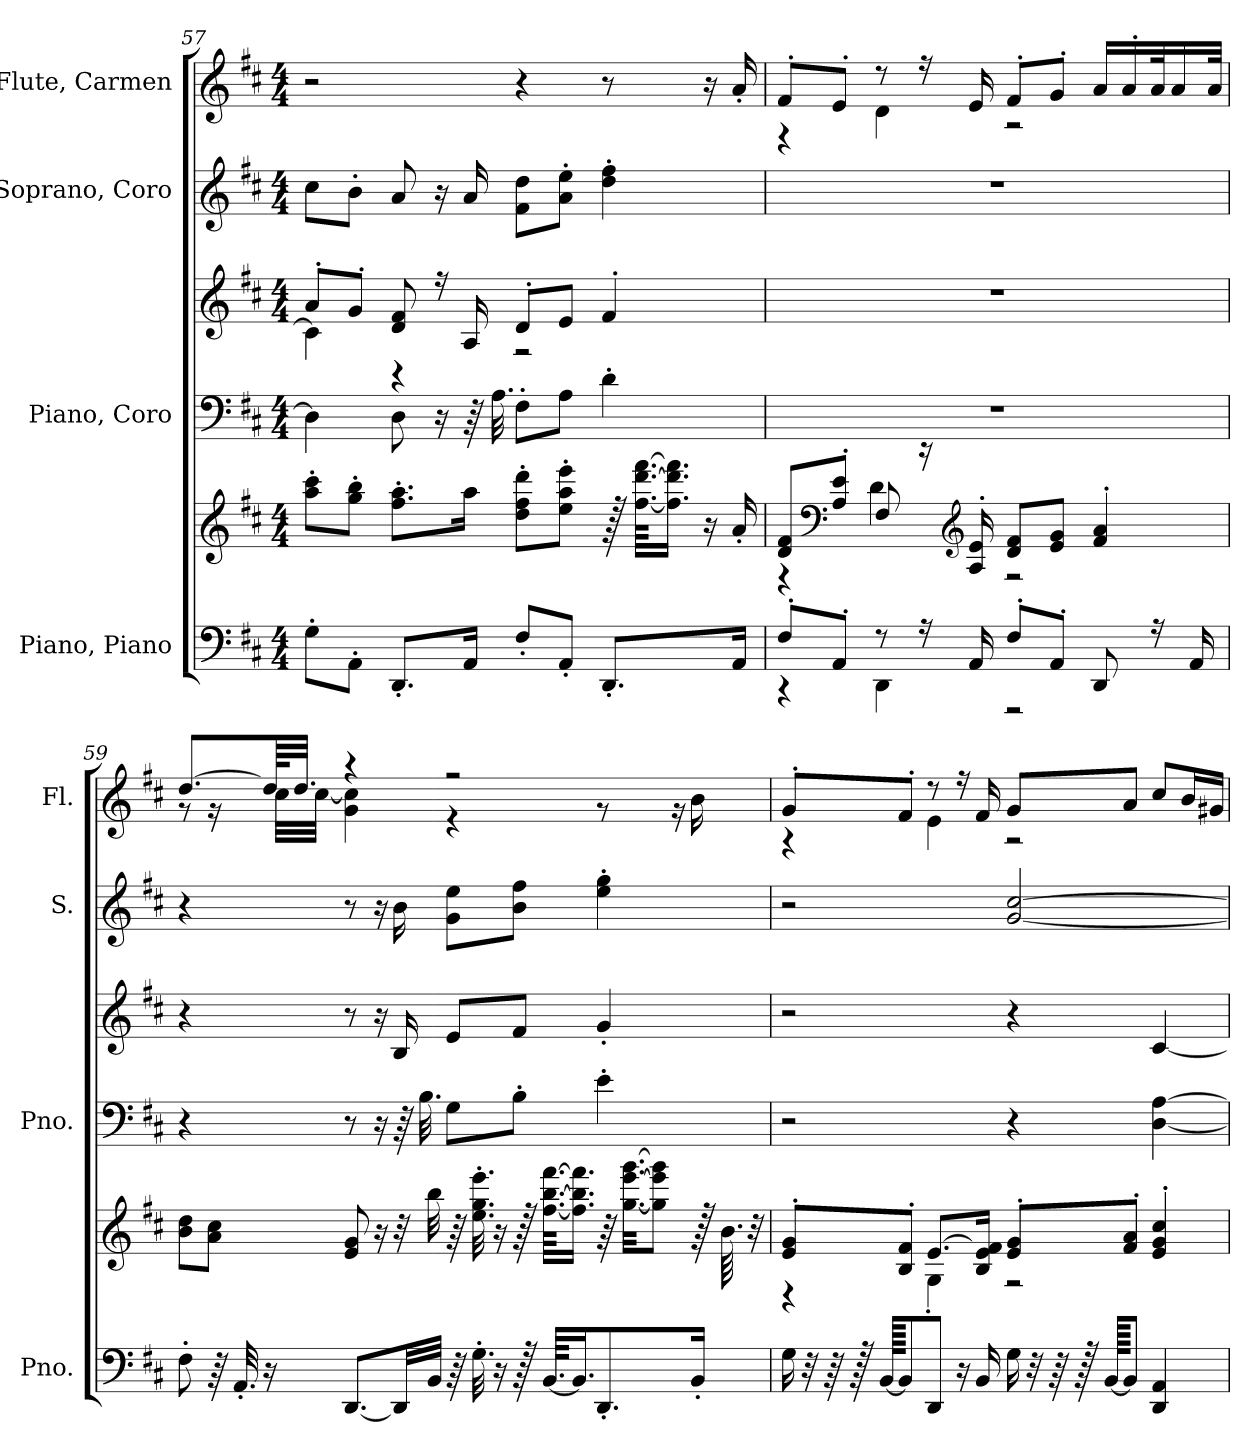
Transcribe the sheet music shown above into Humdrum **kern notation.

**kern	**kern	**kern	**kern	**kern	**kern
*part4	*part4	*part3	*part3	*part2	*part1
*staff6	*staff5	*staff4	*staff3	*staff2	*staff1
*I"Piano, Piano	*	*I"Piano, Coro	*	*I"Soprano, Coro	*I"Flute, Carmen
*I'Pno.	*	*I'Pno.	*	*I'S.	*I'Fl.
!!LO:LB:g=z
*clefF4	*clefG2	*clefF4	*clefG2	*clefG2	*clefG2
*k[f#c#]	*k[f#c#]	*k[f#c#]	*k[f#c#]	*k[f#c#]	*k[f#c#]
*M4/4	*M4/4	*M4/4	*M4/4	*M4/4	*M4/4
=57	=57	=57	=57	=57	=57
*	*	*	*^	*	*
8G'\L	8aa\' 8ccc#\'L	4D\]	8a'/L	4c#\]	8cc#\L	2r
8AA'\J	8gg\' 8bb\'J	.	8g'/J	.	8b'\J	.
8.DD'/L	8.ff#\' 8.aa\'L	8D\	8d/ 8f#/	4r	8a/	.
.	.	16r	16r	.	16r	.
16AA/Jk	16aa\Jk	64r	16A/	.	16a/	.
.	.	32.A\	.	.	.	.
8F#'/L	8dd\' 8ff#\' 8ddd\'L	8F#'\L	8d'/L	2r	8f#\ 8dd\L	4r
8AA'/J	8ee\' 8aa\' 8eee\'J	8A\J	8e/J	.	8a\' 8ee\'J	.
8.DD'/L	128r	4d'\	4f#'/	.	4dd\' 4ff#\'	8r
.	[64.ff#\ [64.ddd\ [64.fff#\KKLL	.	.	.	.	.
.	16.ff#\] 16.ddd\] 16.fff#\]JJ	.	.	.	.	.
.	16r	.	.	.	.	16r
16AA/Jk	16a'/	.	.	.	.	16a'/
*	*	*	*v	*v	*	*
=58	=58	=58	=58	=58	=58
*^	*^	*	*	*	*^
8F#'/L	4r	8d/ 8f#/L	4r	1r	1r	1r	8f#'/L	4r
*	*	*clefF4	*	*	*	*	*	*
8AA'/J	.	8A/' 8e/'J	.	.	.	.	8e'/J	.
8r	4DD\	8F#/	4d\	.	.	.	8r	4d\
16r	.	16r	.	.	.	.	16r	.
*	*	*clefG2	*	*	*	*	*	*
16AA/	.	16A/' 16e/'	.	.	.	.	16e/	.
8F#'/L	2r	8d/ 8f#/L	2r	.	.	.	8f#'/L	2r
8AA'/J	.	8e/ 8g/J	.	.	.	.	8g'/J	.
8DD/	.	4f#/' 4a/'	.	.	.	.	16a/LL	.
.	.	.	.	.	.	.	16a'/	.
16r	.	.	.	.	.	.	32a/K	.
.	.	.	.	.	.	.	16a/	.
16AA/	.	.	.	.	.	.	.	.
.	.	.	.	.	.	.	32a/JJk	.
*v	*v	*	*	*	*	*	*	*
*	*v	*v	*	*	*	*	*
!!LO:PB:g=z	!!
=59	=59	=59	=59	=59	=59	=59
8F#'\	8b\ 8dd\L	4r	4r	4r	[8.dd/L	8r
64r	8a\ 8cc#\J	.	.	.	.	16r
32.AA'/	.	.	.	.	.	.
16r	.	.	.	.	64dd/KLL]	32cc#\LLL
.	.	.	.	.	32.dd/JJJ	.
.	.	.	.	.	.	[32cc#\JJJ
[8.DD/L	8e/ 8g/	8r	8r	8r	4r	4g\ 4cc#\]
.	16r	16r	16r	16r	.	.
32DD/LL]	32r	64r	16B/	16b\	.	.
.	.	32.B\	.	.	.	.
32BB/JJJ	32bb\	.	.	.	.	.
64r	64r	8G\L	8e/L	8g\ 8ee\L	2r	4r
32.G'\	32.ee\' 32.gg\' 32.eee\'	.	.	.	.	.
16r	16r	.	.	.	.	.
128r	128r	8B'\J	8f#/J	8b\ 8ff#\J	.	.
[64.BB/KKLL	[64.ff#\ [64.bb\ [64.fff#\KKLL	.	.	.	.	.
16.BB/J]	16.ff#\] 16.bb\] 16.fff#\]JJ	.	.	.	.	.
8.DD'/	64r	4e'\	4g'/	4ee\' 4gg\'	.	8r
.	[32.gg\ [32.eee\ [32.ggg\KKL	.	.	.	.	.
.	8gg\] 8eee\] 8ggg\]J	.	.	.	.	.
.	.	.	.	.	.	16r
16BB'/Jk	128r	.	.	.	.	16b\
.	64.b\	.	.	.	.	.
.	32r	.	.	.	.	.
!!LO:LB:g=z	!!
=60	=60	=60	=60	=60	=60	=60
*	*^	*	*	*	*	*
16G\	8e/' 8g/'L	4r	2r	2r	2r	8g'/L	4r
32r	.	.	.	.	.	.	.
64r	.	.	.	.	.	.	.
128r	.	.	.	.	.	.	.
[128BB/KKKKL	.	.	.	.	.	.	.
8BB/]	8B/' 8f#/'J	.	.	.	.	8f#'/J	.
8DD/J	[8.e/L	4G'\	.	.	.	8r	4e\
16r	.	.	.	.	.	16r	.
16BB/	16B/ 16e/] 16f#/Jk	.	.	.	.	16f#/	.
16G\	8e/' 8g/'L	2r	4r	4r	[2g/ [2cc#/	8g/L	2r
32r	.	.	.	.	.	.	.
64r	.	.	.	.	.	.	.
128r	.	.	.	.	.	.	.
[128BB/KKKKL	.	.	.	.	.	.	.
8BB/J]	8f#/' 8a/'J	.	.	.	.	8a/J	.
4DD/ 4AA/	4e/' 4g/' 4cc#/'	.	[4D\ [4A\	[4c#/	.	8cc#/L	.
.	.	.	.	.	.	16b/L	.
.	.	.	.	.	.	16g#X/JJ	.
*	*v	*v	*	*	*	*v	*v
=	=	=	=	=	=
*-	*-	*-	*-	*-	*-
